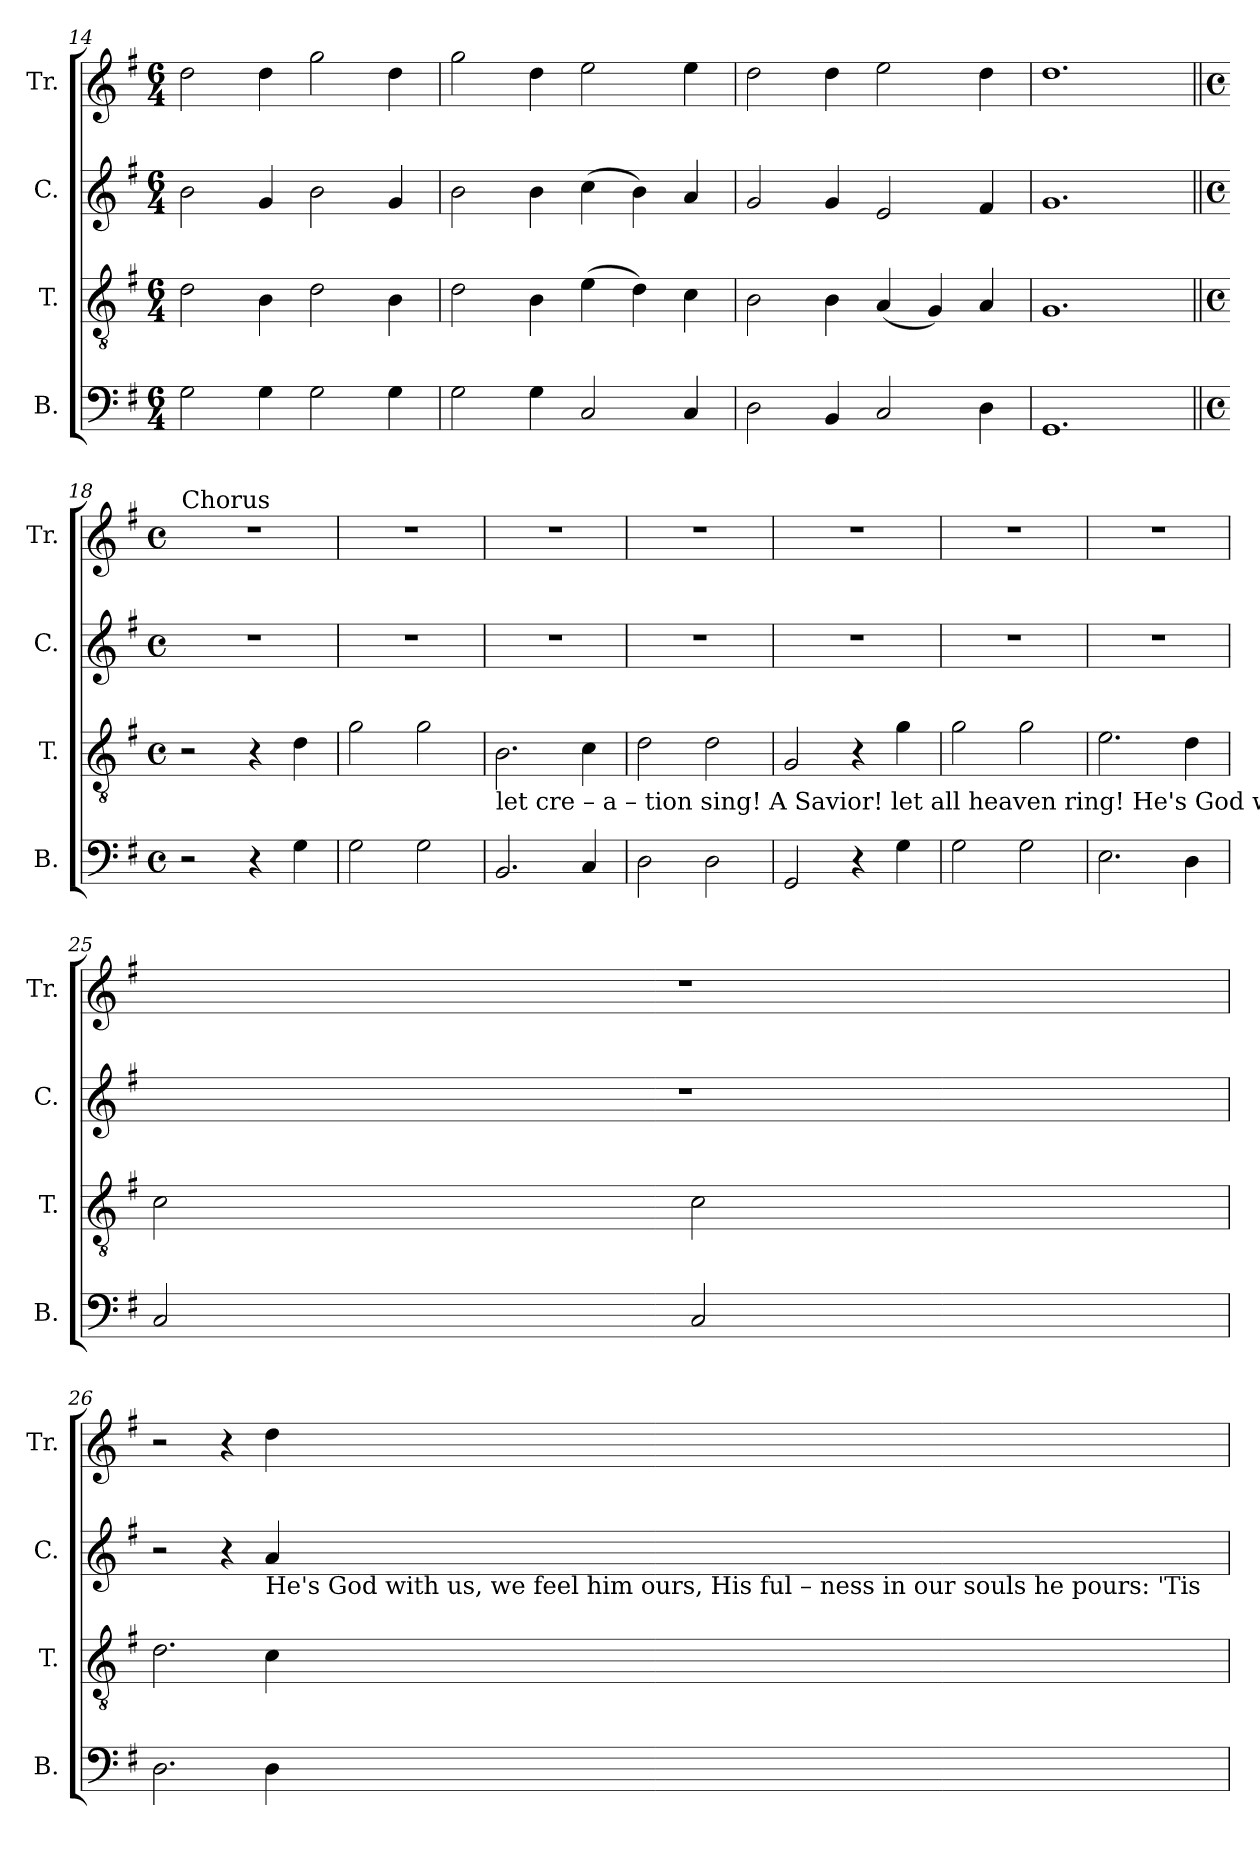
**kern	**kern	**kern	**kern
*part4	*part3	*part2	*part1
*staff4	*staff3	*staff2	*staff1
*I"B.	*I"T.	*I"C.	*I"Tr.
*I'B.	*I'T.	*I'C.	*I'Tr.
*clefF4	*clefGv2	*clefG2	*clefG2
*k[f#]	*k[f#]	*k[f#]	*k[f#]
*M6/4	*M6/4	*M6/4	*M6/4
=14	=14	=14	=14
2G!\	2d!\	2b!\	2dd!\
4G!\	4B!\	4g!/	4dd!\
2G!\	2d!\	2b!\	2gg!\
4G!\	4B!\	4g!/	4dd!\
=15	=15	=15	=15
2G!\	2d!\	2b!\	2gg!\
4G!\	4B!\	4b!\	4dd!\
2C!/	(>4e!\	(>4cc!\	2ee!\
.	4d!\)	4b!\)	.
4C!/	4c!\	4a!/	4ee!\
=16	=16	=16	=16
2D!\	2B!\	2g!/	2dd!\
4BB!/	4B!\	4g!/	4dd!\
2C!/	(<4A!/	2e!/	2ee!\
.	4G!/)	.	.
4D!\	4A!/	4f#!/	4dd!\
=17	=17	=17	=17
1.GG!	1.G!	1.g!	1.dd!
=18||	=18||	=18||	=18||
*M4/4	*M4/4	*M4/4	*M4/4
*met(c)	*met(c)	*met(c)	*met(c)
*	*	*	*MM200
!	!	!	!LO:TX:a:t=Chorus
2r	2r	1r	1r
4r	4r	.	.
4G!\	4d!\	.	.
=19	=19	=19	=19
2G!\	2g!\	1r	1r
2G!\	2g!\	.	.
!!LO:PB:g=z
=20	=20	=20	=20
!	!LO:TX:b:t=let     cre – a – tion   sing!    A    Savior!     let    all     heaven    ring!    He's  God  with   us,   we   feel   him  ours,  His      ful   –   ness       in   our  souls  he  pours&colon;   'Tis	!	!
2.BB!/	2.B!\	1r	1r
4C!/	4c!\	.	.
=21	=21	=21	=21
2D!\	2d!\	1r	1r
2D!\	2d!\	.	.
=22	=22	=22	=22
2GG!/	2G!/	1r	1r
4r	4r	.	.
4G!\	4g!\	.	.
=23	=23	=23	=23
2G!\	2g!\	1r	1r
2G!\	2g!\	.	.
=24	=24	=24	=24
2.E!\	2.e!\	1r	1r
4D!\	4d!\	.	.
=25	=25	=25	=25
2C!/	2c!\	1r	1r
2C!/	2c!\	.	.
=26	=26	=26	=26
2.D!\	2.d!\	2r	2r
.	.	4r	4r
!	!	!LO:TX:b:t=He's  God  with   us,   we   feel   him  ours,  His      ful   –   ness       in   our  souls  he  pours&colon;   'Tis	!
4D!\	4c!\	4a!/	4dd!\
=	=	=	=
*-	*-	*-	*-
